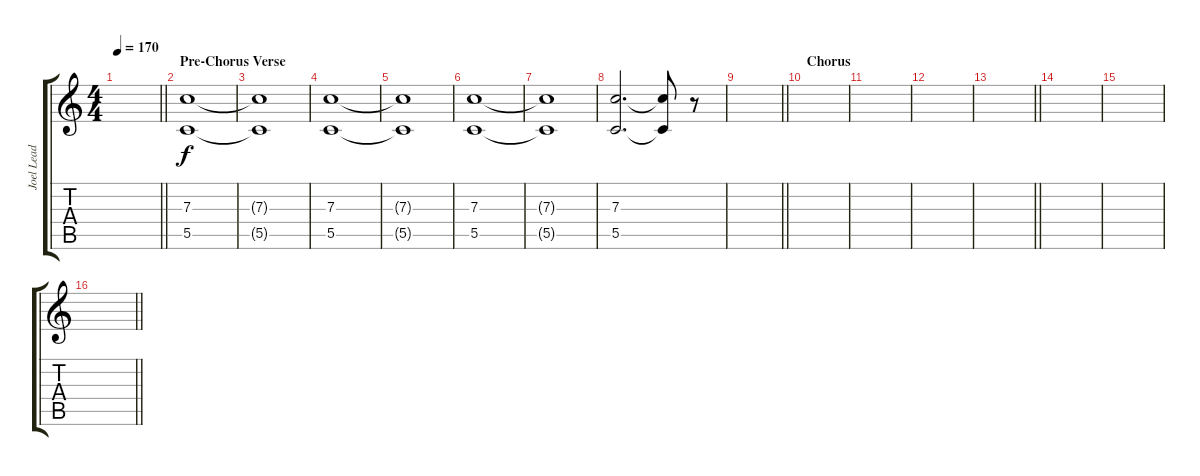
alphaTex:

\track ("Joel Lead" "Joel Lead") {instrument distortionguitar}
\staff {score tabs}
\tuning (D4 A3 F3 C3 G2 C2) {hide}
\ts (4 4)
\tempo 170
\clef g2
\barLineRight lightlight
\ks c
|
\section ("" "Pre-Chorus Verse")
(7.3 5.5).1 |
(7.3{t} 5.5{t}).1 |
(7.3 5.5).1 |
(7.3{t} 5.5{t}).1 |
(7.3 5.5).1 |
(7.3{t} 5.5{t}).1 |
(7.3 5.5).2{d} (7.3{t} 5.5{t}).8 r.8 |
\barLineRight lightlight
|
\section ("" "Chorus")
|
|
|
\barLineRight lightlight
|
|
|
\barLineRight lightlight
